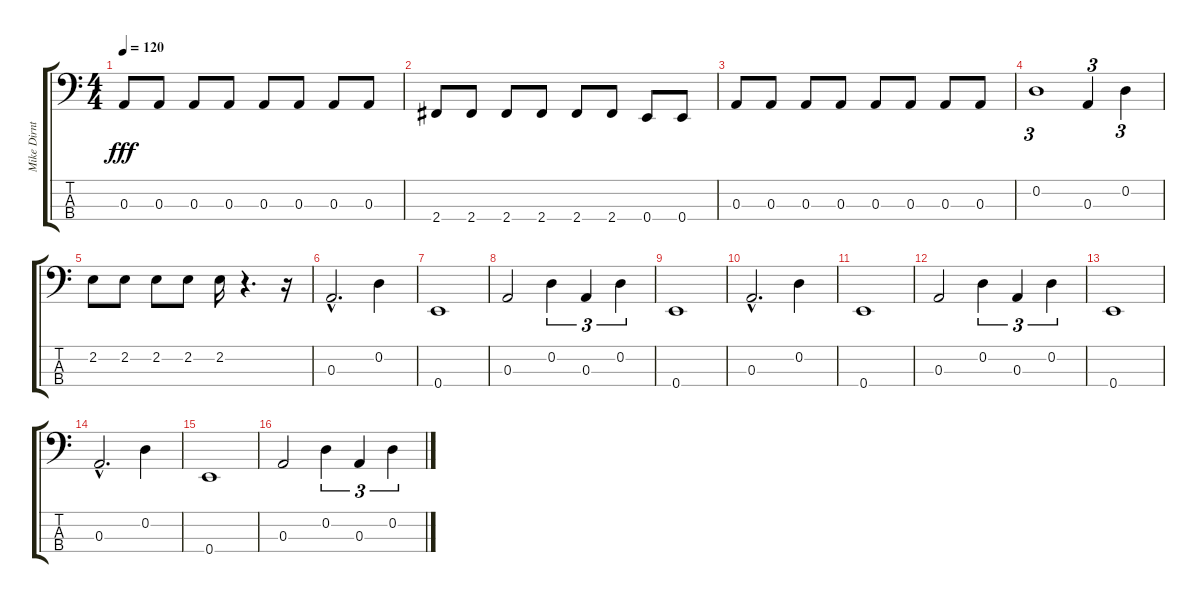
\track ("Mike Dirnt" "Mike Dirnt") {instrument electricbassfinger}
\staff {score tabs}
\tuning (G2 D2 A1 E1) {hide}
\ts (4 4)
\tempo 120
\clef f4
\ks c
0.3.8{dy fff} 0.3.8 0.3.8 0.3.8 0.3.8 0.3.8 0.3.8 0.3.8 |
2.4.8 2.4.8 2.4.8 2.4.8 2.4.8 2.4.8 0.4.8 0.4.8 |
0.3.8 0.3.8 0.3.8 0.3.8 0.3.8 0.3.8 0.3.8 0.3.8 |
0.2.1{tu (3 2)} 0.3.4{tu (3 2)} 0.2.4{tu (3 2)} |
2.2.8 2.2.8 2.2.8 2.2.8 2.2.16 r.4{d} r.16 |
0.3{hac}.2{d} 0.2.4 |
0.4.1 |
0.3.2 0.2.4{tu (3 2)} 0.3.4{tu (3 2)} 0.2.4{tu (3 2)} |
0.4.1 |
0.3{hac}.2{d} 0.2.4 |
0.4.1 |
0.3.2 0.2.4{tu (3 2)} 0.3.4{tu (3 2)} 0.2.4{tu (3 2)} |
0.4.1 |
0.3{hac}.2{d} 0.2.4 |
0.4.1 |
0.3.2 0.2.4{tu (3 2)} 0.3.4{tu (3 2)} 0.2.4{tu (3 2)}
